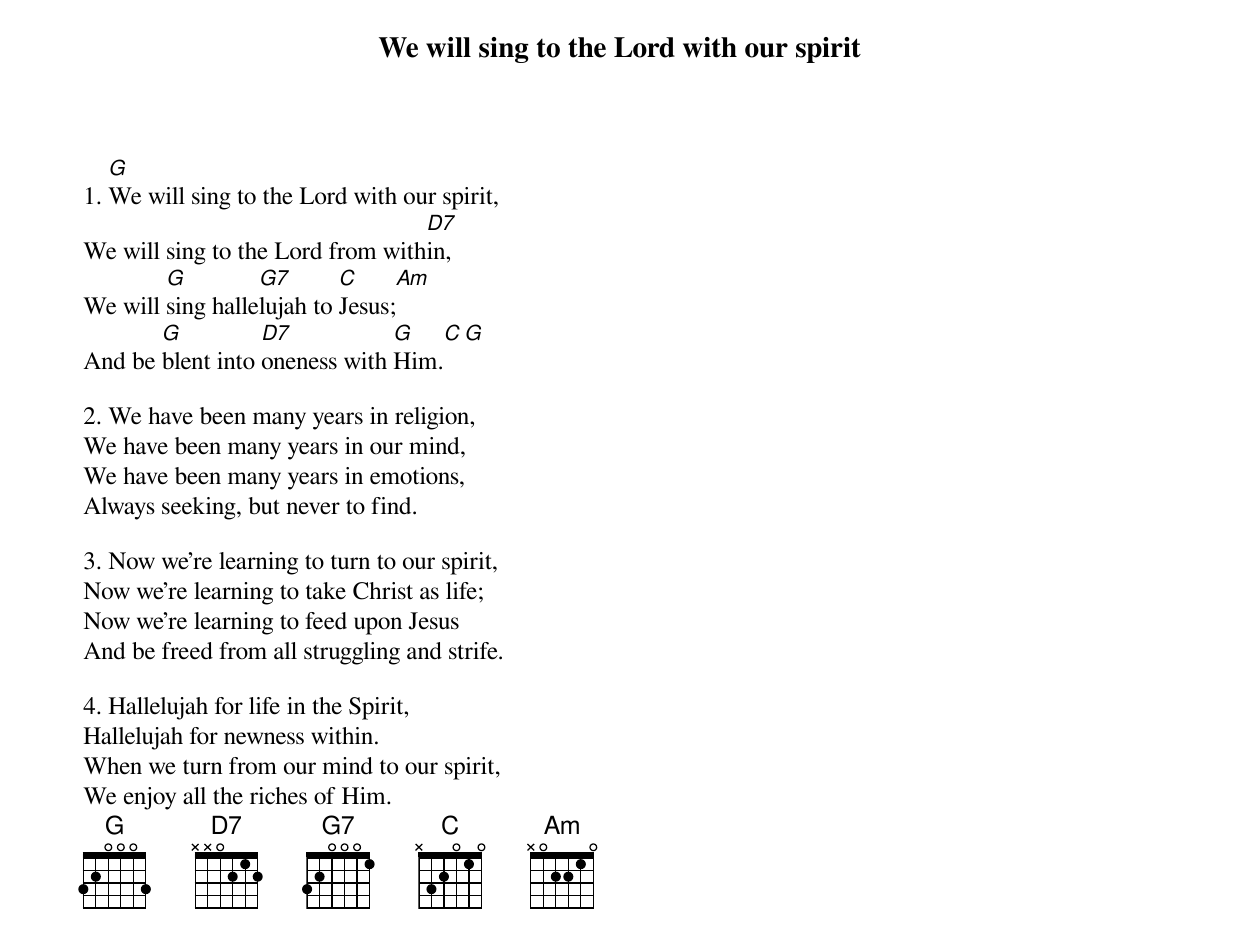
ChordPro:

{t:We will sing to the Lord with our spirit}

1. [G]We will sing to the Lord with our spirit,
We will sing to the Lord from with[D7]in,
We will [G]sing halle[G7]lujah to [C]Jesus;[Am]
And be [G]blent into [D7]oneness with [G]Him.[C][G]

2. We have been many years in religion,
We have been many years in our mind,
We have been many years in emotions,
Always seeking, but never to find.

3. Now we're learning to turn to our spirit,
Now we're learning to take Christ as life;
Now we're learning to feed upon Jesus
And be freed from all struggling and strife.

4. Hallelujah for life in the Spirit,
Hallelujah for newness within.
When we turn from our mind to our spirit,
We enjoy all the riches of Him.
